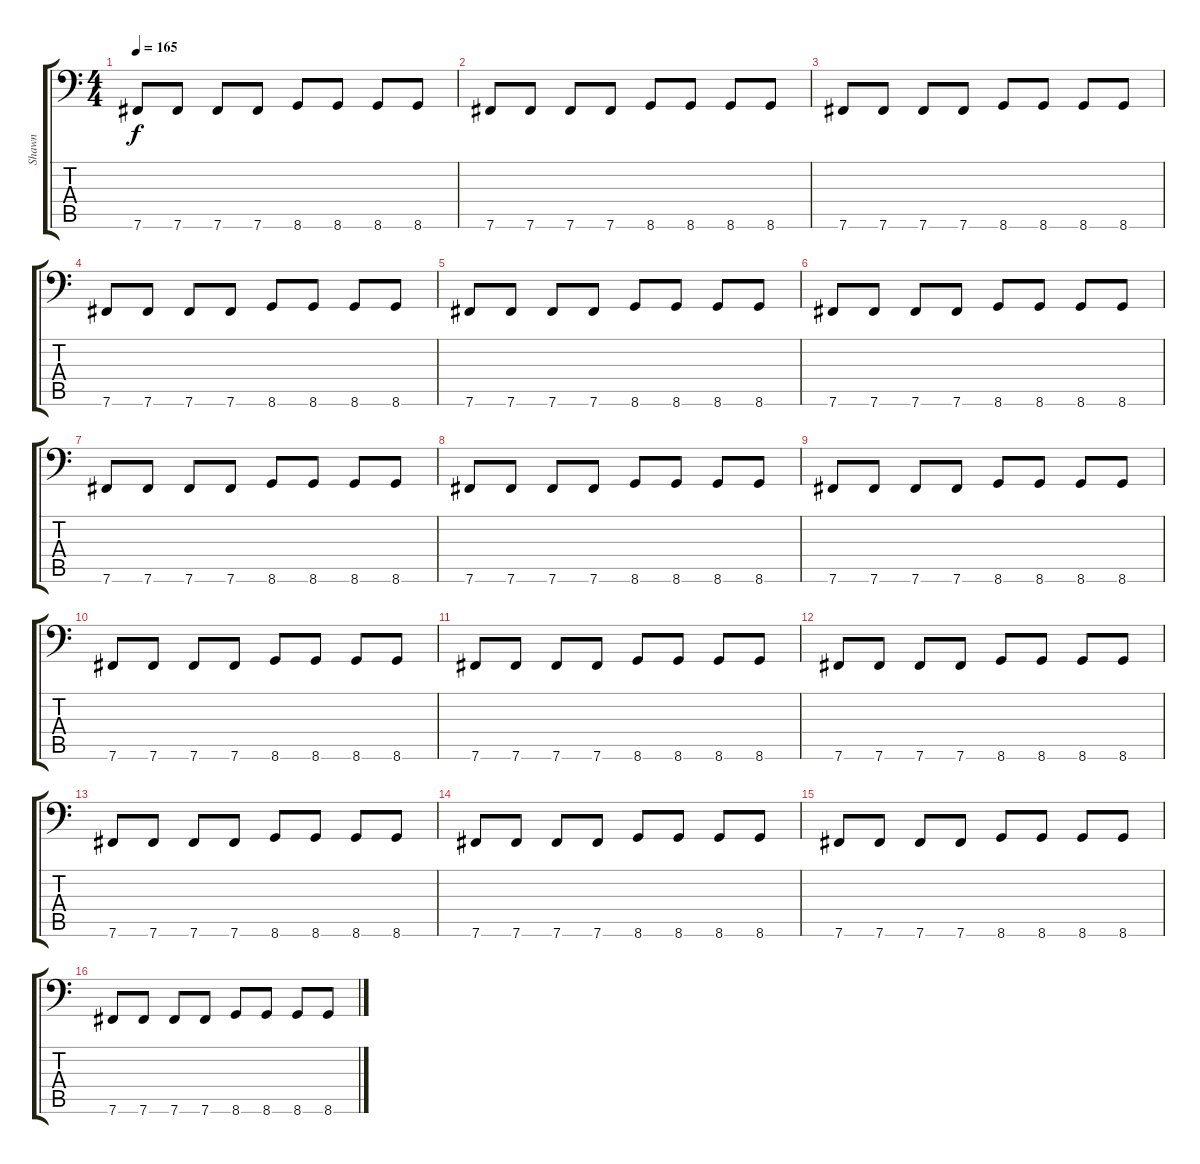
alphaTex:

\track ("Shawn" "Shawn") {instrument electricbassfinger}
\staff {score tabs}
\tuning (Db3 Ab2 E2 B1 Ab1 B0) {hide}
\ts (4 4)
\tempo 165
\clef f4
\ks c
7.6.8{dy f} 7.6.8 7.6.8 7.6.8 8.6.8 8.6.8 8.6.8 8.6.8 |
7.6.8 7.6.8 7.6.8 7.6.8 8.6.8 8.6.8 8.6.8 8.6.8 |
7.6.8 7.6.8 7.6.8 7.6.8 8.6.8 8.6.8 8.6.8 8.6.8 |
7.6.8 7.6.8 7.6.8 7.6.8 8.6.8 8.6.8 8.6.8 8.6.8 |
7.6.8 7.6.8 7.6.8 7.6.8 8.6.8 8.6.8 8.6.8 8.6.8 |
7.6.8 7.6.8 7.6.8 7.6.8 8.6.8 8.6.8 8.6.8 8.6.8 |
7.6.8 7.6.8 7.6.8 7.6.8 8.6.8 8.6.8 8.6.8 8.6.8 |
7.6.8 7.6.8 7.6.8 7.6.8 8.6.8 8.6.8 8.6.8 8.6.8 |
7.6.8 7.6.8 7.6.8 7.6.8 8.6.8 8.6.8 8.6.8 8.6.8 |
7.6.8 7.6.8 7.6.8 7.6.8 8.6.8 8.6.8 8.6.8 8.6.8 |
7.6.8 7.6.8 7.6.8 7.6.8 8.6.8 8.6.8 8.6.8 8.6.8 |
7.6.8 7.6.8 7.6.8 7.6.8 8.6.8 8.6.8 8.6.8 8.6.8 |
7.6.8 7.6.8 7.6.8 7.6.8 8.6.8 8.6.8 8.6.8 8.6.8 |
7.6.8 7.6.8 7.6.8 7.6.8 8.6.8 8.6.8 8.6.8 8.6.8 |
7.6.8 7.6.8 7.6.8 7.6.8 8.6.8 8.6.8 8.6.8 8.6.8 |
7.6.8 7.6.8 7.6.8 7.6.8 8.6.8 8.6.8 8.6.8 8.6.8
